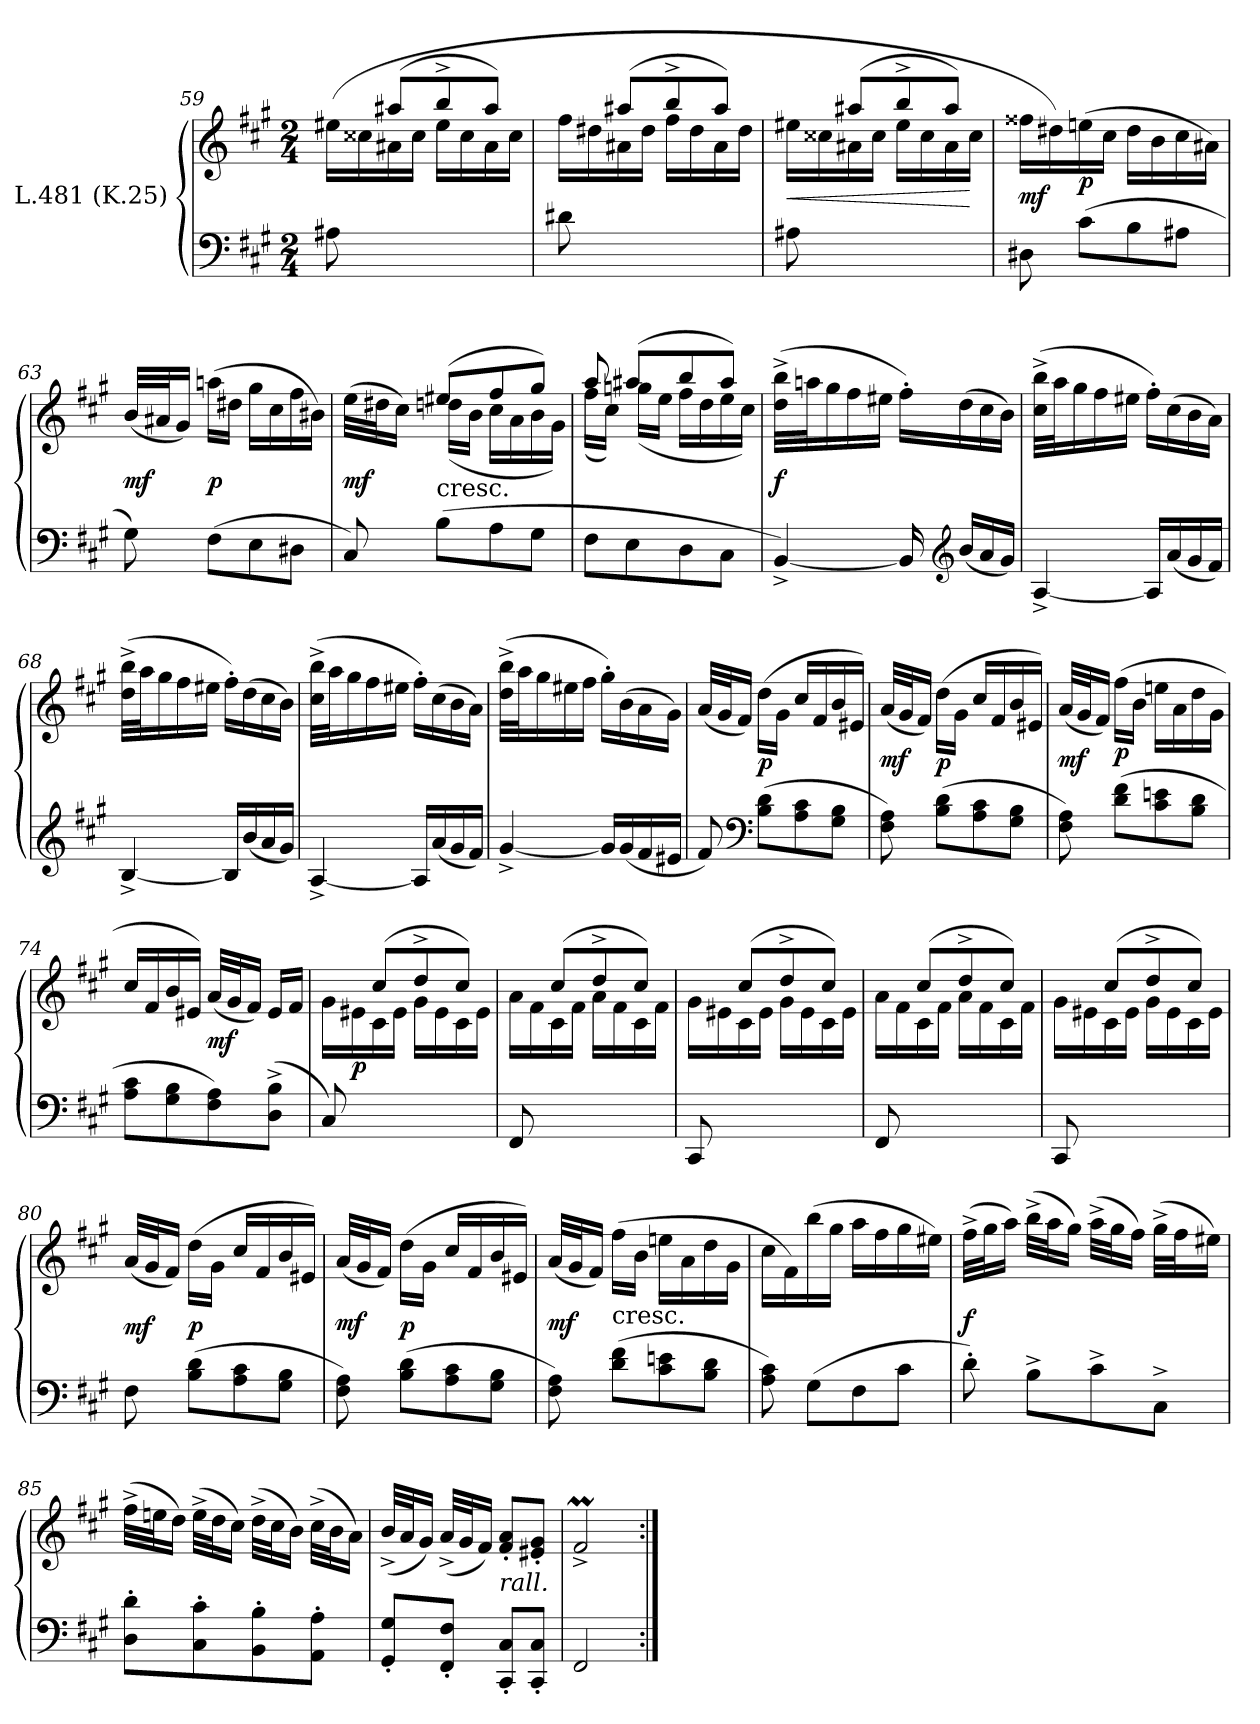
**kern	**kern	**dynam
*part1	*part1	*part1
*staff2	*staff1	*staff1/2
*I"L.481 (K.25)	*	*
!!LO:LB:g=z
*clefF4	*clefG2	*
*k[f#c#g#]	*k[f#c#g#]	*
*f#:	*f#:	*
*M2/4	*M2/4	*
=59	=59	=59
*	*^	*
8A#X	8ryy	(<16ee#XLL	.
.	.	16cc##X	.
8ryy	(8aa#XL	16a#X	.
.	.	16cc##JJ	.
4ryy	8bb^	16ee#LL	.
.	.	16cc##	.
.	8aa#J)	16a#	.
.	.	16cc##JJ	.
=60	=60	=60	=60
8d#X	8ryy	16ff#LL	.
.	.	16dd#X	.
8ryy	(8aa#XL	16a#X	.
.	.	16dd#JJ	.
4ryy	8bb^	16ff#LL	.
.	.	16dd#	.
.	8aa#J)	16a#	.
.	.	16dd#JJ	.
=61	=61	=61	=61
8A#X	8ryy	16ee#XLL	<
.	.	16cc##X	.
8ryy	(8aa#XL	16a#X	.
.	.	16cc##JJ	.
4ryy	8bb^	16ee#LL	.
.	.	16cc##	.
.	8aa#J)	16a#	.
.	.	16cc##JJ	[
*	*v	*v	*
=62	=62	=62
8D#X	16ff##XLL	mf
.	16dd#X)	.
(8c#L	(16een	p
.	16cc#JJ	.
8B	16dd#LL	.
.	16b	.
8A#XJ	16cc#	.
.	16a#XJJ)	.
!!LO:LB:g=z
=63	=63	=63
8G#)	(32bLLL	mf
.	32a#XJ	.
.	16g#JJ)	.
(8F#L	(16aanLL	p
.	16dd#XJJ	.
8E	16gg#LL	.
.	16cc#	.
8D#XJ	16ff#	.
.	16b#XJJ)	.
=64	=64	=64
*	*^	*
8C#)	(32eeLLL	8ryy	mf
.	32dd#XJ	.	.
.	16cc#JJ)	.	.
!	!LO:TX:c:t=cresc.	!	!
(8BL	(8ee#XL	(16ddnLL	.
.	.	16bJJ	.
8A	8ff#	16cc#LL	.
.	.	16a	.
8G#J	8gg#J)	16b	.
.	.	16g#JJ)	.
=65	=65	=65	=65
8F#L	8aa	(16ff#LL	.
.	.	16cc#JJ)	.
8E	(8aa#XL	(16ggnLL	.
.	.	16eeJJ	.
8D	8bb	16ff#LL	.
.	.	16dd	.
8C#J	8aa#J)	16ee	.
.	.	16cc#JJ)	.
*	*v	*v	*
=66	=66	=66
[4BB^)	(32dd^ 32bb^LLL	f
.	32aanJ	.
.	16gg#	.
.	16ff#	.
.	16ee#XJJ	.
16BB]	16ff#'LL)	.
*clefG2	*	*
(16bLL	(16dd	.
16a	16cc#	.
16g#JJ)	16bJJ)	.
!!LO:LB:g=z
=67	=67	=67
[4A^	(32cc#^ 32bb^LLL	.
.	32aaJ	.
.	16gg#	.
.	16ff#	.
.	16ee#XJJ	.
16ALL]	16ff#'LL)	.
(16a	(16cc#	.
16g#	16b	.
16f#JJ)	16aJJ)	.
=68	=68	=68
[4B^	(32dd^ 32bb^LLL	.
.	32aaJ	.
.	16gg#	.
.	16ff#	.
.	16ee#XJJ	.
16BLL]	16ff#'LL)	.
(16b	(16dd	.
16a	16cc#	.
16g#JJ)	16bJJ)	.
=69	=69	=69
[4A^	(32cc#^ 32bb^LLL	.
.	32aaJ	.
.	16gg#	.
.	16ff#	.
.	16ee#XJJ	.
16ALL]	16ff#'LL)	.
(16a	(16cc#	.
16g#	16b	.
16f#JJ)	16aJJ)	.
=70	=70	=70
[4g#^	(32dd^ 32bb^LLL	.
.	32aaJ	.
.	16gg#	.
.	16ee#X	.
.	16ff#JJ	.
16g#LL]	16gg#'LL)	.
(16g#	(16b	.
16f#	16a	.
16e#XJJ	16g#JJ)	.
!!LO:LB:g=z
=71	=71	=71
8f#)	(32aLLL	.
.	32g#J	.
.	16f#JJ)	.
*clefF4	*	*
(8B 8dL	(16ddLL	p
.	16g#JJ	.
8A 8c#	16cc#LL	.
.	16f#	.
8G# 8BJ	16b	.
.	16e#XJJ)	.
=72	=72	=72
8F# 8A)	(32aLLL	mf
.	32g#J	.
.	16f#JJ)	.
(8B 8dL	(16ddLL	p
.	16g#JJ	.
8A 8c#	16cc#LL	.
.	16f#	.
8G# 8BJ	16b	.
.	16e#XJJ)	.
=73	=73	=73
8F# 8A)	(32aLLL	mf
.	32g#J	.
.	16f#JJ)	.
(8d 8f#iL	(16ff#LL	p
.	16bJJ	.
8c# 8eni	16eenLL	.
.	16a	.
8B 8diJ	16dd	.
.	16g#JJ	.
=74	=74	=74
8A 8c#L	16cc#LL	.
.	16f#	.
8G# 8B	16b	.
.	16e#XJJ)	.
8F# 8A)	(32aLLL	mf
.	32g#J	.
.	16f#JJ)	.
(<8D^< 8B^<J	16e#LL	.
.	16f#JJ	.
!!LO:LB:g=z
=75	=75	=75
*	*^	*
8C#)	8ryy	16g#LL	.
.	.	16e#X	p
8ryy	(8cc#L	16c#	.
.	.	16e#JJ	.
4ryy	8dd^	16g#LL	.
.	.	16e#	.
.	8cc#J)	16c#	.
.	.	16e#JJ	.
=76	=76	=76	=76
8FF#	8ryy	16aLL	.
.	.	16f#	.
8ryy	(8cc#L	16c#	.
.	.	16f#JJ	.
4ryy	8dd^	16aLL	.
.	.	16f#	.
.	8cc#J)	16c#	.
.	.	16f#JJ	.
=77	=77	=77	=77
8CC#	8ryy	16g#LL	.
.	.	16e#X	.
8ryy	(8cc#L	16c#	.
.	.	16e#JJ	.
4ryy	8dd^	16g#LL	.
.	.	16e#	.
.	8cc#J)	16c#	.
.	.	16e#JJ	.
=78	=78	=78	=78
8FF#	8ryy	16aLL	.
.	.	16f#	.
8ryy	(8cc#L	16c#	.
.	.	16f#JJ	.
4ryy	8dd^	16aLL	.
.	.	16f#	.
.	8cc#J)	16c#	.
.	.	16f#JJ	.
=79	=79	=79	=79
8CC#	8ryy	16g#LL	.
.	.	16e#X	.
8ryy	(8cc#L	16c#	.
.	.	16e#JJ	.
4ryy	8dd^	16g#LL	.
.	.	16e#	.
.	8cc#J)	16c#	.
.	.	16e#JJ	.
*	*v	*v	*
!!LO:LB:g=z
=80	=80	=80
8F#	(32aLLL	mf
.	32g#J	.
.	16f#JJ)	.
(8B 8dL	(16ddLL	p
.	16g#JJ	.
8A 8c#	16cc#LL	.
.	16f#	.
8G# 8BJ	16b	.
.	16e#XJJ)	.
=81	=81	=81
8F# 8A)	(32aLLL	mf
.	32g#J	.
.	16f#JJ)	.
(8B 8dL	(16ddLL	p
.	16g#JJ	.
8A 8c#	16cc#LL	.
.	16f#	.
8G# 8BJ	16b	.
.	16e#XJJ)	.
=82	=82	=82
8F# 8A)	(32aLLL	mf
.	32g#J	.
.	16f#JJ)	.
!	!LO:TX:c:t=cresc.	!
(8d 8f#iL	(16ff#LL	.
.	16bJJ	.
8c# 8eni	16eenLL	.
.	16a	.
8B 8diJ	16dd	.
.	16g#JJ	.
=83	=83	=83
8A 8c#)	16cc#LL	.
.	16f#)	.
(8G#L	(16bb	.
.	16gg#JJ	.
8F#	16aaLL	.
.	16ff#	.
8c#J	16gg#	.
.	16ee#XJJ)	.
!!LO:LB:g=z
=84	=84	=84
8d')	(32ff#^LLL	f
.	32gg#J	.
.	16aaJJ)	.
8B^L	(32bb^LLL	.
.	32aaJ	.
.	16gg#JJ)	.
8c#^	(32aa^LLL	.
.	32gg#J	.
.	16ff#JJ)	.
8C#^J	(32gg#^LLL	.
.	32ff#J	.
.	16ee#XJJ)	.
=85	=85	=85
8D' 8d'L	(32ff#^LLL	.
.	32eenJ	.
.	16ddJJ)	.
8C#' 8c#'	(32ee^LLL	.
.	32ddJ	.
.	16cc#JJ)	.
8BB' 8B'	(32dd^LLL	.
.	32cc#J	.
.	16bJJ)	.
8AA' 8A'J	(32cc#^LLL	.
.	32bJ	.
.	16aJJ)	.
=86	=86	=86
8GG#' 8G#'L	(32b^>LLL	.
.	32aJ	.
.	16g#JJ)	.
*	*MM108	*
8FF#' 8F#'J	(32a^>LLL	.
.	32g#J	.
.	16f#JJ)	.
*	*MM104	*
!	!LO:TX:c:i:t=rall.	!
8CC#' 8C#'L	8f#' 8a'L	.
*	*MM63	*
8CC#' 8C#'J	8e#X' 8g#'J	.
=87	=87	=87
*	*MM50	*
2FF#	2f#M^>	.
=:|!	=:|!	=:|!
*-	*-	*-
